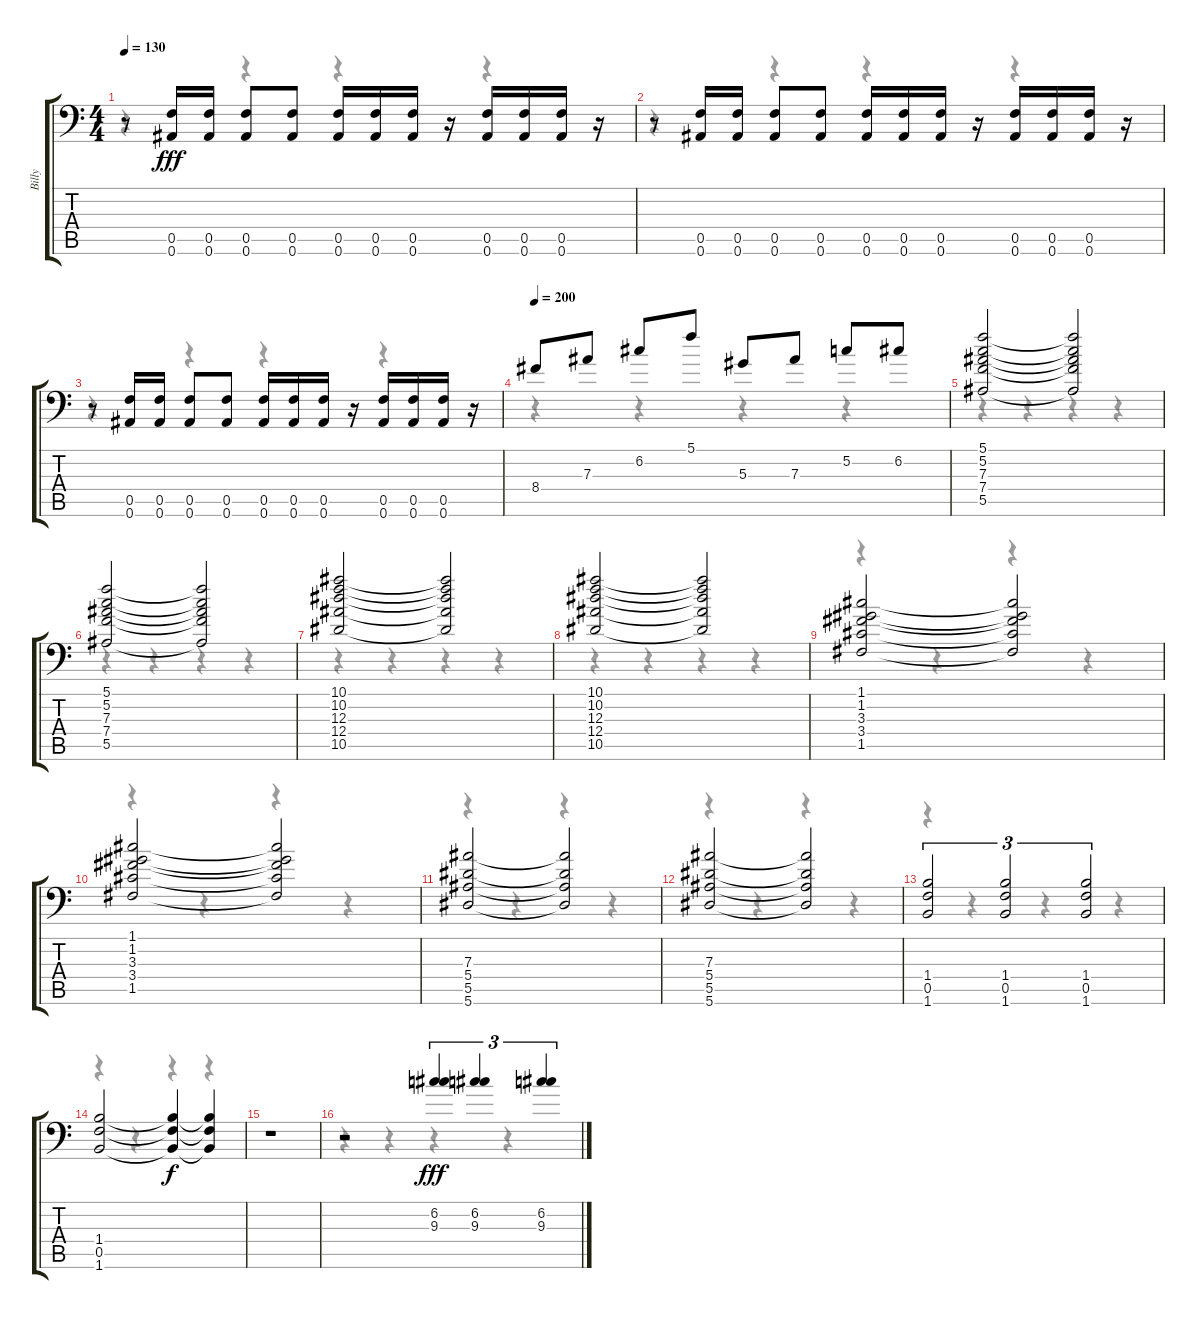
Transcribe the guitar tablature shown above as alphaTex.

\track ("Billy" "Billy") {instrument distortionguitar}
\staff {score tabs}
\tuning (C4 G3 Eb3 Bb2 F2 Bb1) {hide}
\voice
\ts (4 4)
\tempo 130
\clef f4
\ks c
r.8{dy fff} (0.5 0.6).16 (0.5 0.6).16 (0.5 0.6).8 (0.5 0.6).8 (0.5 0.6).16 (0.5 0.6).16 (0.5 0.6).16 r.16 (0.5 0.6).16 (0.5 0.6).16 (0.5 0.6).16 r.16 |
r.8 (0.5 0.6).16 (0.5 0.6).16 (0.5 0.6).8 (0.5 0.6).8 (0.5 0.6).16 (0.5 0.6).16 (0.5 0.6).16 r.16 (0.5 0.6).16 (0.5 0.6).16 (0.5 0.6).16 r.16 |
r.8 (0.5 0.6).16 (0.5 0.6).16 (0.5 0.6).8 (0.5 0.6).8 (0.5 0.6).16 (0.5 0.6).16 (0.5 0.6).16 r.16 (0.5 0.6).16 (0.5 0.6).16 (0.5 0.6).16 r.16 |
\tempo 200
8.4.8 7.3.8 6.2.8 5.1.8 5.3.8 7.3.8 5.2.8 6.2.8 |
(5.1 5.2 7.3 7.4 5.5).2 (5.1{t} 5.2{t} 7.3{t} 7.4{t} 5.5{t}).2 |
(5.1 5.2 7.3 7.4 5.5).2 (5.1{t} 5.2{t} 7.3{t} 7.4{t} 5.5{t}).2 |
(10.1 10.2 12.3 12.4 10.5).2 (10.1{t} 10.2{t} 12.3{t} 12.4{t} 10.5{t}).2 |
(10.1 10.2 12.3 12.4 10.5).2 (10.1{t} 10.2{t} 12.3{t} 12.4{t} 10.5{t}).2 |
(1.1 1.2 3.3 3.4 1.5).2 (1.1{t} 1.2{t} 3.3{t} 3.4{t} 1.5{t}).2 |
(1.1 1.2 3.3 3.4 1.5).2 (1.1{t} 1.2{t} 3.3{t} 3.4{t} 1.5{t}).2 |
(7.3 5.4 5.5 5.6).2 (7.3{t} 5.4{t} 5.5{t} 5.6{t}).2 |
(7.3 5.4 5.5 5.6).2 (7.3{t} 5.4{t} 5.5{t} 5.6{t}).2 |
(1.4 0.5 1.6).2{tu (3 2)} (1.4 0.5 1.6).2{tu (3 2)} (1.4 0.5 1.6).2{tu (3 2)} |
(1.4 0.5 1.6).2 (1.4{t} 0.5{t} 1.6{t}).4{dy f} (1.4{t} 0.5{t} 1.6{t}).4 |
r.1 |
r.2 (6.2 9.3).4{tu (3 2) dy fff} (6.2 9.3).4{tu (3 2)} (6.2 9.3).4{tu (3 2)}
\voice
\clef f4
\ottava regular
\simile none
\ks c
r.4{dy f} r.4 r.4 r.4 |
r.4 r.4 r.4 r.4 |
r.4 r.4 r.4 r.4 |
r.4 r.4 r.4 r.4 |
r.4 r.4 r.4 r.4 |
r.4 r.4 r.4 r.4 |
r.4 r.4 r.4 r.4 |
r.4 r.4 r.4 r.4 |
r.4 r.4 r.4 r.4 |
r.4 r.4 r.4 r.4 |
r.4 r.4 r.4 r.4 |
r.4 r.4 r.4 r.4 |
r.4 r.4 r.4 r.4 |
r.4 r.4 r.4 r.4 |
|
r.4 r.4 r.4 r.4
